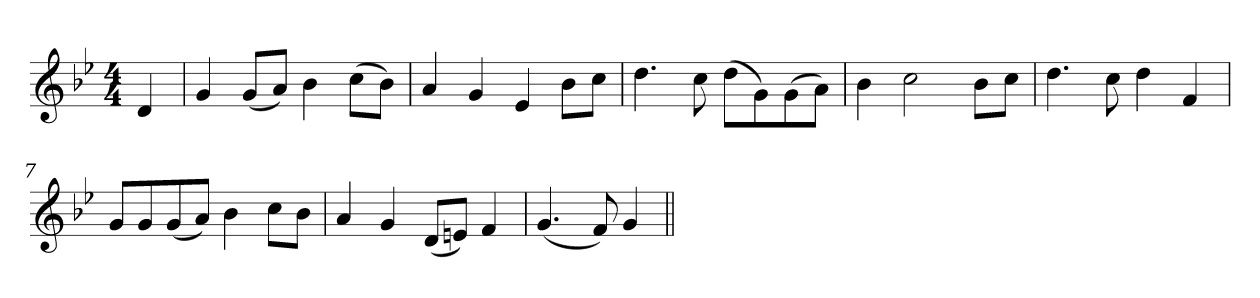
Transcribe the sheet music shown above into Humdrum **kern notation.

**kern
*part1
*staff1
*clefG2
*k[b-e-]
*B-:
*M4/4
*MM200
=1
4d/
=2
4g/
(<8g/L
8a/J)
4b-\
(>8cc\L
8b-\J)
=3
4a/
4g/
4e-/
8b-\L
8cc\J
=4
4.dd\
8cc\
(>8dd\L
8g\)
(>8g\
8a\J)
=5
4b-\
2cc\
8b-\L
8cc\J
=6
4.dd\
8cc\
4dd\
4f/
=7
8g/L
8g/
(<8g/
8a/J)
4b-\
8cc\L
8b-\J
=8
4a/
4g/
(<8d/L
8en/J)
4f/
!!LO:LB:g=z
=9
(<4.g/
8f/)
4g/
=||
*-
